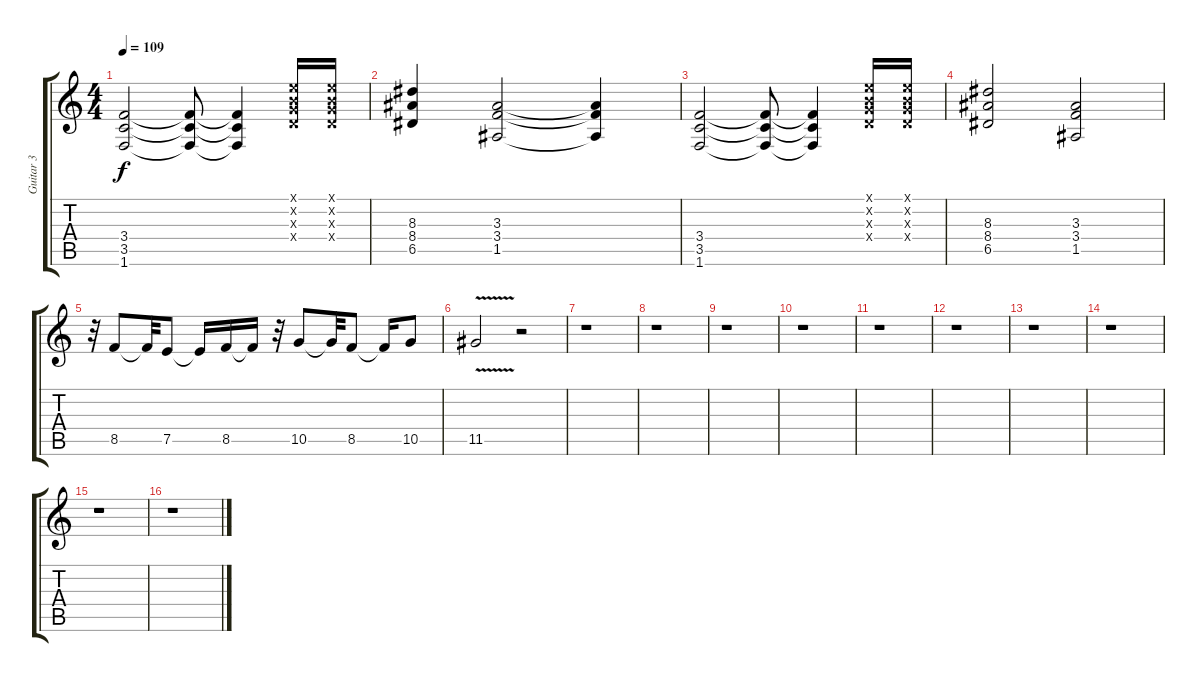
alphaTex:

\track ("Guitar 3" "Guitar 3") {instrument electricguitarmuted}
\staff {score tabs}
\tuning (E4 B3 G3 D3 A2 E2) {hide}
\ts (4 4)
\tempo 109
\clef g2
\ks c
(3.4 3.5 1.6).2{dy f} (3.4{t} 3.5{t} 1.6{t}).8 (3.4{t} 3.5{t} 1.6{t}).4 (0.1{x} 0.2{x} 0.3{x} 0.4{x}).16 (0.1{x} 0.2{x} 0.3{x} 0.4{x}).16 |
(8.3 8.4 6.5).4 (3.3 3.4 1.5).2 (3.3{t} 3.4{t} 1.5{t}).4 |
(3.4 3.5 1.6).2 (3.4{t} 3.5{t} 1.6{t}).8 (3.4{t} 3.5{t} 1.6{t}).4 (0.1{x} 0.2{x} 0.3{x} 0.4{x}).16 (0.1{x} 0.2{x} 0.3{x} 0.4{x}).16 |
(8.3 8.4 6.5).2 (3.3 3.4 1.5).2 |
r.32 8.5.8 8.5{t}.32 7.5.8 7.5{t}.16 8.5.16 8.5{t}.16 r.32 10.5.8 10.5{t}.32 8.5.8 8.5{t}.16 10.5.8 |
11.5{v}.2 r.2 |
r.1 |
r.1 |
r.1 |
r.1 |
r.1 |
r.1 |
r.1 |
r.1 |
r.1 |
r.1
